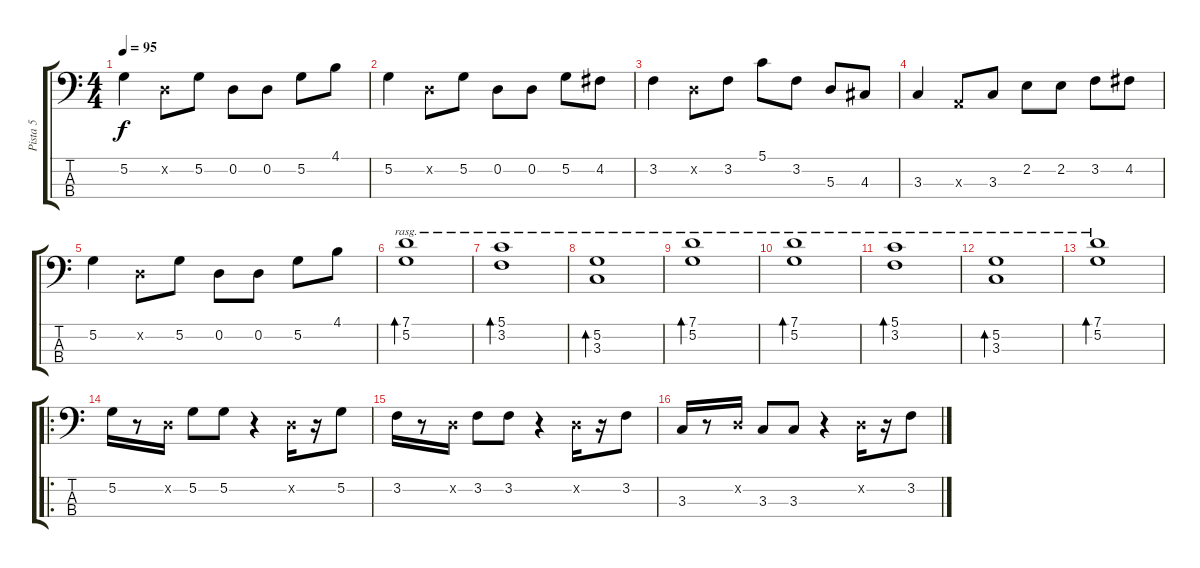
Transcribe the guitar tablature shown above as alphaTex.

\track ("Pista 5" "Pista 5") {instrument electricbassfinger}
\staff {score tabs}
\tuning (G2 D2 A1 E1) {hide}
\ts (4 4)
\tempo 95
\clef f4
\ks c
5.2.4{dy f} 0.2{x}.8 5.2.8 0.2.8 0.2.8 5.2.8 4.1.8 |
5.2.4 0.2{x}.8 5.2.8 0.2.8 0.2.8 5.2.8 4.2.8 |
3.2.4 0.2{x}.8 3.2.8 5.1.8 3.2.8 5.3.8 4.3.8 |
3.3.4 0.3{x}.8 3.3.8 2.2.8 2.2.8 3.2.8 4.2.8 |
5.2.4 0.2{x}.8 5.2.8 0.2.8 0.2.8 5.2.8 4.1.8 |
(7.1 5.2).1{bd 30 rasg ii} |
(5.1 3.2).1{bd 30 rasg ii} |
(5.2 3.3).1{bd 30 rasg ii} |
(7.1 5.2).1{bd 30 rasg ii} |
(7.1 5.2).1{bd 30 rasg ii} |
(5.1 3.2).1{bd 30 rasg ii} |
(5.2 3.3).1{bd 30 rasg ii} |
(7.1 5.2).1{bd 30 rasg ii} |
\ro
5.2.16 r.8 0.2{x}.16 5.2.8 5.2.8 r.4 0.2{x}.16 r.16 5.2.8 |
3.2.16 r.8 0.2{x}.16 3.2.8 3.2.8 r.4 0.2{x}.16 r.16 3.2.8 |
3.3.16 r.8 0.2{x}.16 3.3.8 3.3.8 r.4 0.2{x}.16 r.16 3.2.8
